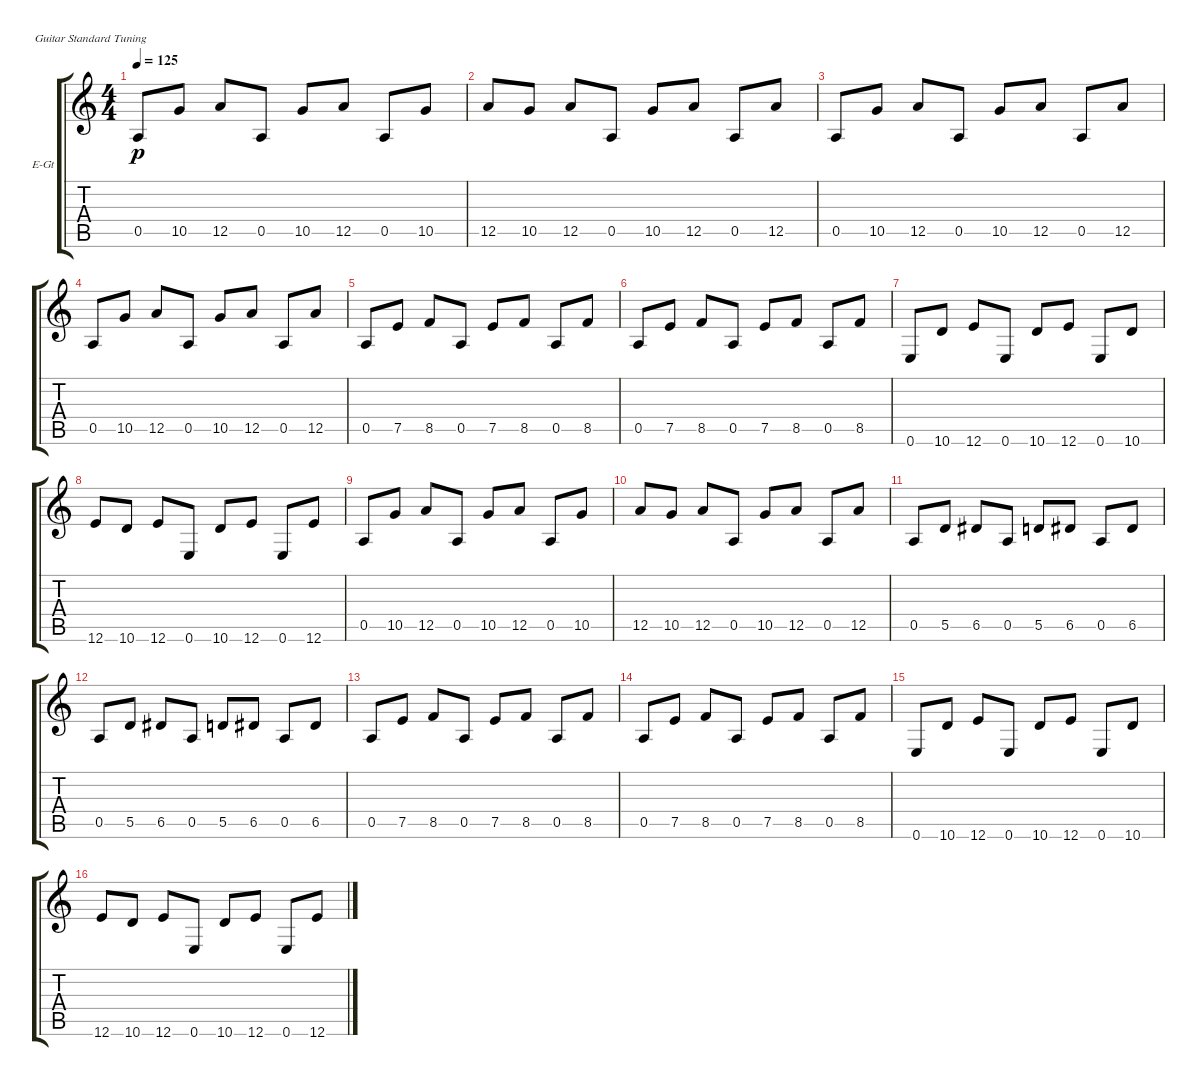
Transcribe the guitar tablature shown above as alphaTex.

\defaultSystemsLayout 4
\bracketExtendMode groupsimilarinstruments
\firstSystemTrackNameOrientation horizontal
\otherSystemsTrackNameOrientation horizontal
\track ("Guitar" "E-Gt") {instrument distortionguitar}
\staff {score tabs}
\tuning (E4 B3 G3 D3 A2 E2)
\ts (4 4)
\tempo 125
\clef g2
\ks c
0.5.8{dy p} 10.5.8 12.5.8 0.5.8 10.5.8 12.5.8 0.5.8 10.5.8 |
12.5.8 10.5.8 12.5.8 0.5.8 10.5.8 12.5.8 0.5.8 12.5.8 |
0.5.8 10.5.8 12.5.8 0.5.8 10.5.8 12.5.8 0.5.8 12.5.8 |
0.5.8 10.5.8 12.5.8 0.5.8 10.5.8 12.5.8 0.5.8 12.5.8 |
0.5.8 7.5.8 8.5.8 0.5.8 7.5.8 8.5.8 0.5.8 8.5.8 |
0.5.8 7.5.8 8.5.8 0.5.8 7.5.8 8.5.8 0.5.8 8.5.8 |
0.6.8 10.6.8 12.6.8 0.6.8 10.6.8 12.6.8 0.6.8 10.6.8 |
12.6.8 10.6.8 12.6.8 0.6.8 10.6.8 12.6.8 0.6.8 12.6.8 |
0.5.8 10.5.8 12.5.8 0.5.8 10.5.8 12.5.8 0.5.8 10.5.8 |
12.5.8 10.5.8 12.5.8 0.5.8 10.5.8 12.5.8 0.5.8 12.5.8 |
0.5.8 5.5.8 6.5.8 0.5.8 5.5.8 6.5.8 0.5.8 6.5.8 |
0.5.8 5.5.8 6.5.8 0.5.8 5.5.8 6.5.8 0.5.8 6.5.8 |
0.5.8 7.5.8 8.5.8 0.5.8 7.5.8 8.5.8 0.5.8 8.5.8 |
0.5.8 7.5.8 8.5.8 0.5.8 7.5.8 8.5.8 0.5.8 8.5.8 |
0.6.8 10.6.8 12.6.8 0.6.8 10.6.8 12.6.8 0.6.8 10.6.8 |
12.6.8 10.6.8 12.6.8 0.6.8 10.6.8 12.6.8 0.6.8 12.6.8
